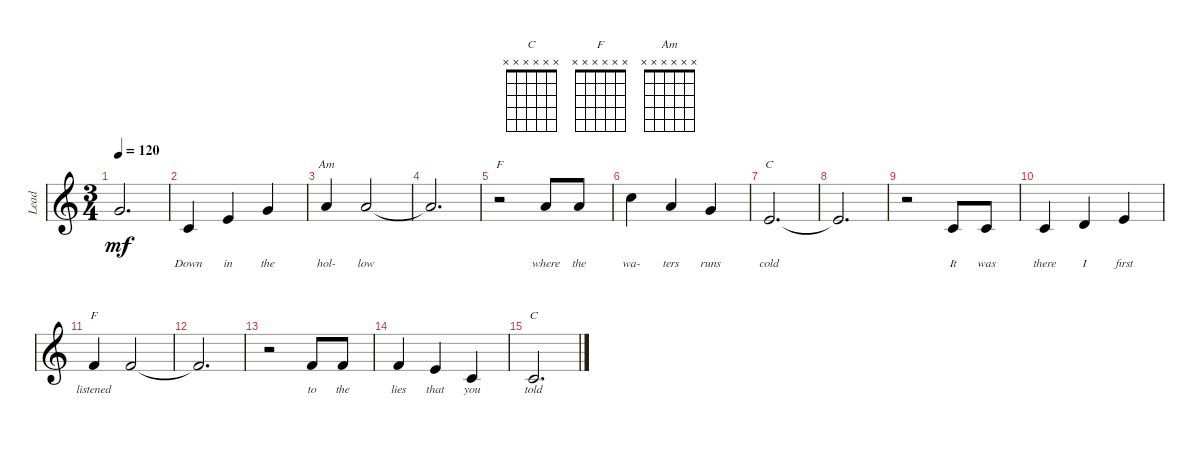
\defaultSystemsLayout 4
\bracketExtendMode groupsimilarinstruments
\otherSystemsTrackNameOrientation horizontal
\track ("Lead" "Lead") {instrument acousticguitarsteel}
\staff {score}
\tuning (E4 B3 G3 D3 A2 E2)
\chord ("C" x x x x x x)
\chord ("F" x x x x x x)
\chord ("Am" x x x x x x)
\ts (3 4)
\tempo 120
\clef g2
\ks c
0.3{t}.2{d lyrics (0 "") lyrics (1 "") lyrics (2 "") lyrics (3 "") lyrics (4 "") dy mf} |
3.5.4{lyrics (0 "Down") lyrics (1 "") lyrics (2 "") lyrics (3 "") lyrics (4 "")} 2.4.4{lyrics (0 "in") lyrics (1 "") lyrics (2 "") lyrics (3 "") lyrics (4 "")} 0.3.4{lyrics (0 "the") lyrics (1 "") lyrics (2 "") lyrics (3 "") lyrics (4 "")} |
2.3.4{ch "Am" lyrics (0 "hol-") lyrics (1 "") lyrics (2 "") lyrics (3 "") lyrics (4 "")} 2.3.2{lyrics (0 "low") lyrics (1 "") lyrics (2 "") lyrics (3 "") lyrics (4 "")} |
2.3{t}.2{d lyrics (0 "") lyrics (1 "") lyrics (2 "") lyrics (3 "") lyrics (4 "")} |
r.2{ch "F"} 2.3.8{lyrics (0 "where") lyrics (1 "") lyrics (2 "") lyrics (3 "") lyrics (4 "")} 2.3.8{lyrics (0 "the") lyrics (1 "") lyrics (2 "") lyrics (3 "") lyrics (4 "")} |
1.2.4{lyrics (0 "wa-") lyrics (1 "") lyrics (2 "") lyrics (3 "") lyrics (4 "")} 2.3.4{lyrics (0 "ters") lyrics (1 "") lyrics (2 "") lyrics (3 "") lyrics (4 "")} 0.3.4{lyrics (0 "runs") lyrics (1 "") lyrics (2 "") lyrics (3 "") lyrics (4 "")} |
2.4.2{d ch "C" lyrics (0 "cold") lyrics (1 "") lyrics (2 "") lyrics (3 "") lyrics (4 "")} |
2.4{t}.2{d lyrics (0 "") lyrics (1 "") lyrics (2 "") lyrics (3 "") lyrics (4 "")} |
r.2 3.5.8{lyrics (0 "It") lyrics (1 "") lyrics (2 "") lyrics (3 "") lyrics (4 "")} 3.5.8{lyrics (0 "was") lyrics (1 "") lyrics (2 "") lyrics (3 "") lyrics (4 "")} |
3.5.4{lyrics (0 "there") lyrics (1 "") lyrics (2 "") lyrics (3 "") lyrics (4 "")} 0.4.4{lyrics (0 "I") lyrics (1 "") lyrics (2 "") lyrics (3 "") lyrics (4 "")} 2.4.4{lyrics (0 "first") lyrics (1 "") lyrics (2 "") lyrics (3 "") lyrics (4 "")} |
3.4.4{ch "F" lyrics (0 "listened") lyrics (1 "") lyrics (2 "") lyrics (3 "") lyrics (4 "")} 3.4.2{lyrics (0 "") lyrics (1 "") lyrics (2 "") lyrics (3 "") lyrics (4 "")} |
3.4{t}.2{d lyrics (0 "") lyrics (1 "") lyrics (2 "") lyrics (3 "") lyrics (4 "")} |
r.2 3.4.8{lyrics (0 "to") lyrics (1 "") lyrics (2 "") lyrics (3 "") lyrics (4 "")} 3.4.8{lyrics (0 "the") lyrics (1 "") lyrics (2 "") lyrics (3 "") lyrics (4 "")} |
3.4.4{lyrics (0 "lies") lyrics (1 "") lyrics (2 "") lyrics (3 "") lyrics (4 "")} 2.4.4{lyrics (0 "that") lyrics (1 "") lyrics (2 "") lyrics (3 "") lyrics (4 "")} 3.5.4{lyrics (0 "you") lyrics (1 "") lyrics (2 "") lyrics (3 "") lyrics (4 "")} |
3.5.2{d ch "C" lyrics (0 "told") lyrics (1 "") lyrics (2 "") lyrics (3 "") lyrics (4 "")}
